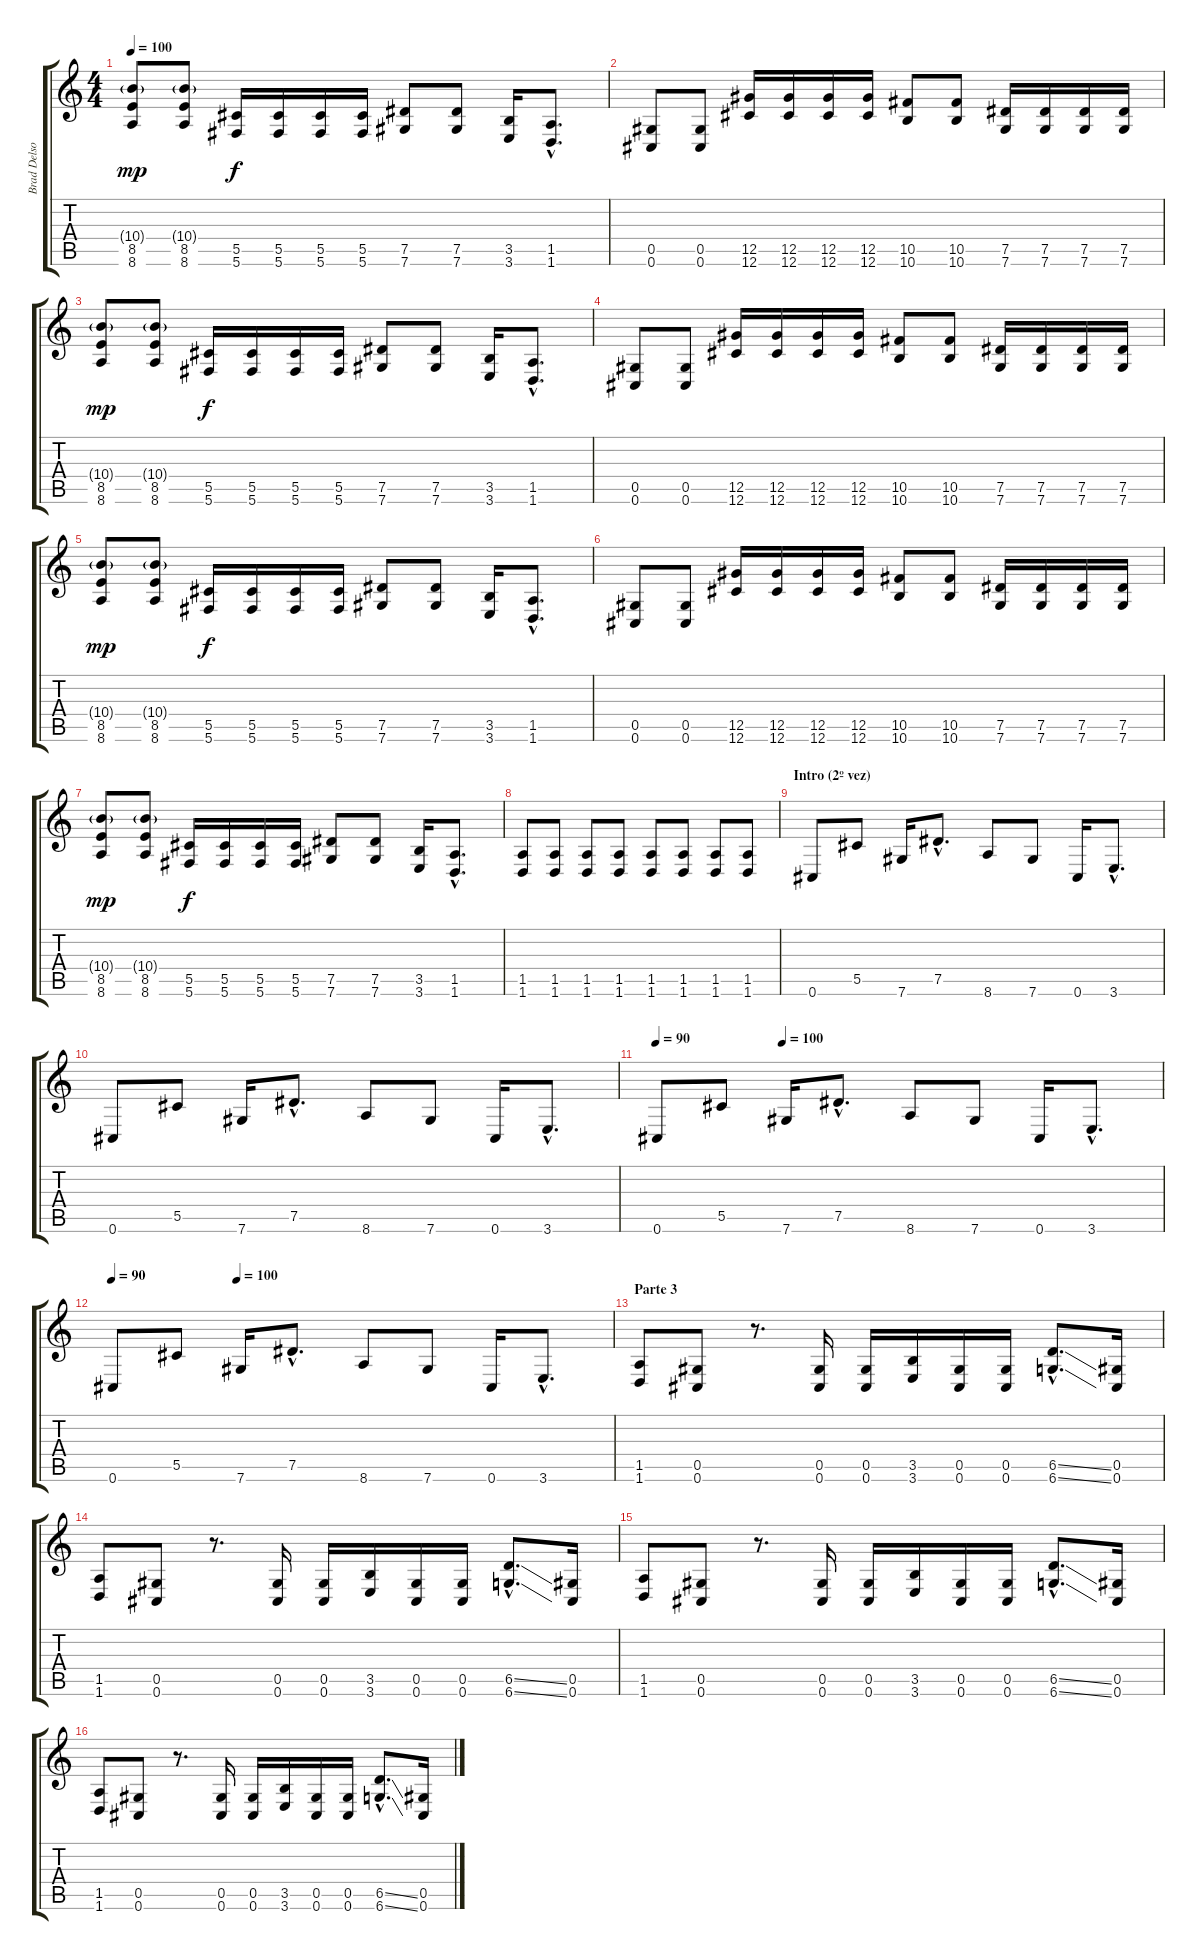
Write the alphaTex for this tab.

\track ("Brad Delson" "Brad Delso") {instrument distortionguitar}
\staff {score tabs}
\tuning (Eb4 Bb3 Gb3 Db3 Ab2 Db2) {hide}
\ts (4 4)
\tempo 100
\clef g2
\ks c
(10.4{g} 8.5 8.6).8{dy mp} (10.4{g} 8.5 8.6).8 (5.5 5.6).16{dy f} (5.5 5.6).16 (5.5 5.6).16 (5.5 5.6).16 (7.5 7.6).8 (7.5 7.6).8 (3.5 3.6).16 (1.5{hac} 1.6{hac}).8{d} |
(0.5 0.6).8 (0.5 0.6).8 (12.5 12.6).16 (12.5 12.6).16 (12.5 12.6).16 (12.5 12.6).16 (10.5 10.6).8 (10.5 10.6).8 (7.5 7.6).16 (7.5 7.6).16 (7.5 7.6).16 (7.5 7.6).16 |
(10.4{g} 8.5 8.6).8{dy mp} (10.4{g} 8.5 8.6).8 (5.5 5.6).16{dy f} (5.5 5.6).16 (5.5 5.6).16 (5.5 5.6).16 (7.5 7.6).8 (7.5 7.6).8 (3.5 3.6).16 (1.5{hac} 1.6{hac}).8{d} |
(0.5 0.6).8 (0.5 0.6).8 (12.5 12.6).16 (12.5 12.6).16 (12.5 12.6).16 (12.5 12.6).16 (10.5 10.6).8 (10.5 10.6).8 (7.5 7.6).16 (7.5 7.6).16 (7.5 7.6).16 (7.5 7.6).16 |
(10.4{g} 8.5 8.6).8{dy mp} (10.4{g} 8.5 8.6).8 (5.5 5.6).16{dy f} (5.5 5.6).16 (5.5 5.6).16 (5.5 5.6).16 (7.5 7.6).8 (7.5 7.6).8 (3.5 3.6).16 (1.5{hac} 1.6{hac}).8{d} |
(0.5 0.6).8 (0.5 0.6).8 (12.5 12.6).16 (12.5 12.6).16 (12.5 12.6).16 (12.5 12.6).16 (10.5 10.6).8 (10.5 10.6).8 (7.5 7.6).16 (7.5 7.6).16 (7.5 7.6).16 (7.5 7.6).16 |
(10.4{g} 8.5 8.6).8{dy mp} (10.4{g} 8.5 8.6).8 (5.5 5.6).16{dy f} (5.5 5.6).16 (5.5 5.6).16 (5.5 5.6).16 (7.5 7.6).8 (7.5 7.6).8 (3.5 3.6).16 (1.5{hac} 1.6{hac}).8{d} |
(1.5 1.6).8 (1.5 1.6).8 (1.5 1.6).8 (1.5 1.6).8 (1.5 1.6).8 (1.5 1.6).8 (1.5 1.6).8 (1.5 1.6).8 |
\section ("" "Intro (2º vez)")
0.6.8{instrument electricguitarmuted} 5.5.8 7.6.16 7.5{hac}.8{d} 8.6.8 7.6.8 0.6.16 3.6{hac}.8{d} |
0.6.8 5.5.8 7.6.16 7.5{hac}.8{d} 8.6.8 7.6.8 0.6.16 3.6{hac}.8{d} |
\tempo 90
\tempo (100 0.25)
0.6.8 5.5.8 7.6.16 7.5{hac}.8{d} 8.6.8 7.6.8 0.6.16 3.6{hac}.8{d} |
\tempo 90
\tempo (100 0.25)
0.6.8 5.5.8 7.6.16 7.5{hac}.8{d} 8.6.8 7.6.8 0.6.16 3.6{hac}.8{d} |
\section ("" "Parte 3")
(1.5 1.6).8{instrument distortionguitar} (0.5 0.6).8 r.8{d} (0.5 0.6).16 (0.5 0.6).16 (3.5 3.6).16 (0.5 0.6).16 (0.5 0.6).16 (6.5{ss hac} 6.6{ss hac}).8{d} (0.5 0.6).16{volume 0} |
(1.5 1.6).8{volume 14} (0.5 0.6).8 r.8{d} (0.5 0.6).16 (0.5 0.6).16 (3.5 3.6).16 (0.5 0.6).16 (0.5 0.6).16 (6.5{ss hac} 6.6{ss hac}).8{d} (0.5 0.6).16{volume 0} |
(1.5 1.6).8{volume 14} (0.5 0.6).8 r.8{d} (0.5 0.6).16 (0.5 0.6).16 (3.5 3.6).16 (0.5 0.6).16 (0.5 0.6).16 (6.5{ss hac} 6.6{ss hac}).8{d} (0.5 0.6).16{volume 0} |
(1.5 1.6).8{volume 14} (0.5 0.6).8 r.8{d} (0.5 0.6).16 (0.5 0.6).16 (3.5 3.6).16 (0.5 0.6).16 (0.5 0.6).16 (6.5{ss hac} 6.6{ss hac}).8{d} (0.5 0.6).16{volume 0}
